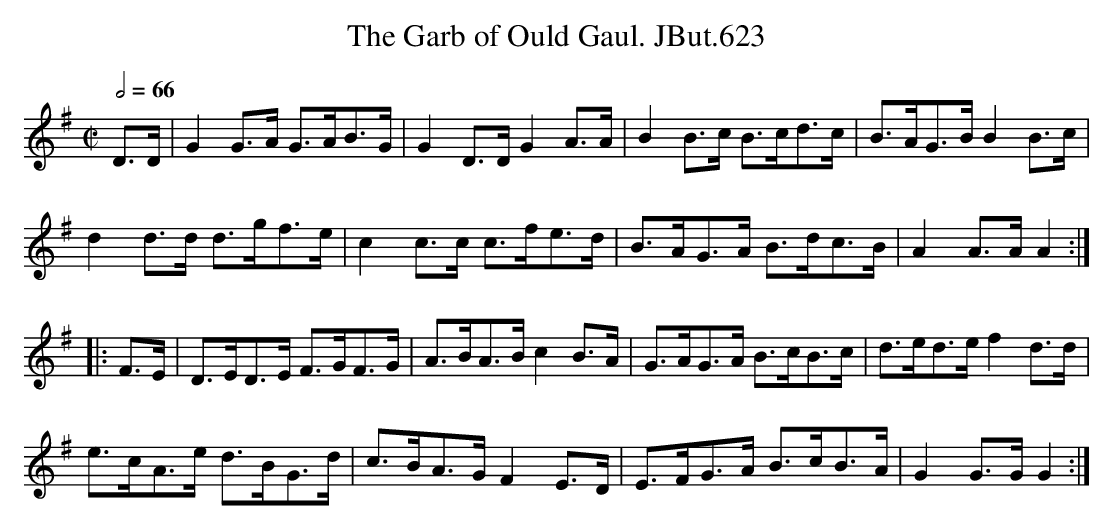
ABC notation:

X:1
T:Garb of Ould Gaul. JBut.623, The
M:C|
L:1/8
Q:1/2=66
K:G
D>D|G2G>A G>AB>G|G2D>D G2A>A|B2B>c B>cd>c|B>AG>B B2B>c|
d2d>d d>gf>e|c2c>c c>fe>d|B>AG>A B>dc>B|A2A>AA2:|
|:F>E|D>ED>E F>GF>G|A>BA>B c2B>A|G>AG>A B>cB>c|d>ed>e f2d>d|
e>cA>e d>BG>d|c>BA>G F2E>D|E>FG>A B>cB>A|G2G>GG2:|
